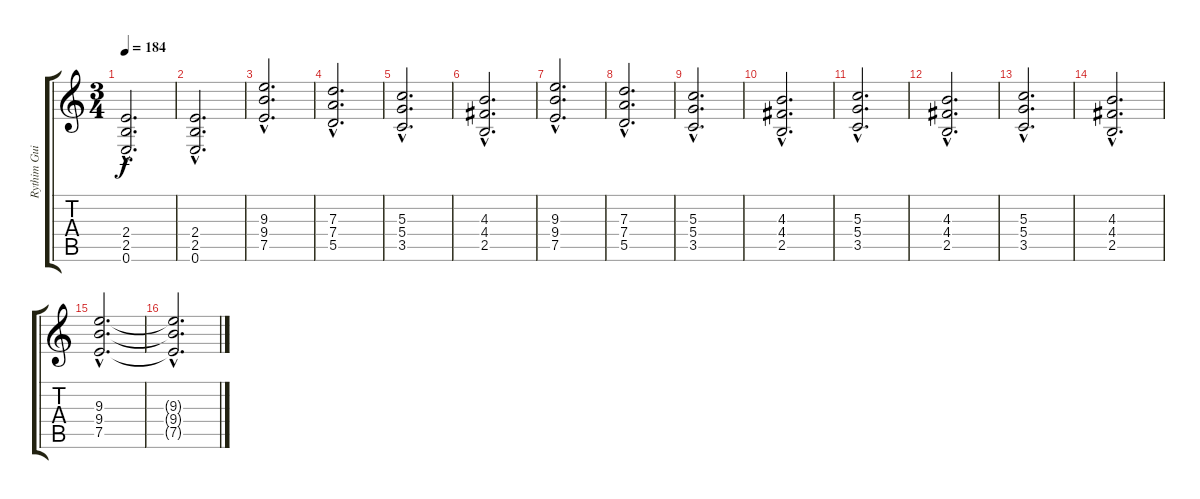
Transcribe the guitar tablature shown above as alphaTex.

\track ("Rythim Guitar" "Rythim Gui") {instrument distortionguitar}
\staff {score tabs}
\tuning (E4 B3 G3 D3 A2 E2) {hide}
\ts (3 4)
\tempo 184
\clef g2
\ks c
(2.4{hac} 2.5{hac} 0.6{hac}).2{d dy f} |
(2.4{hac} 2.5{hac} 0.6{hac}).2{d} |
(9.3{hac} 9.4{hac} 7.5{hac}).2{d} |
(7.3{hac} 7.4{hac} 5.5{hac}).2{d} |
(5.3{hac} 5.4{hac} 3.5{hac}).2{d} |
(4.3{hac} 4.4{hac} 2.5{hac}).2{d} |
(9.3{hac} 9.4{hac} 7.5{hac}).2{d} |
(7.3{hac} 7.4{hac} 5.5{hac}).2{d} |
(5.3{hac} 5.4{hac} 3.5{hac}).2{d} |
(4.3{hac} 4.4{hac} 2.5{hac}).2{d} |
(5.3{hac} 5.4{hac} 3.5{hac}).2{d} |
(4.3{hac} 4.4{hac} 2.5{hac}).2{d} |
(5.3{hac} 5.4{hac} 3.5{hac}).2{d} |
(4.3{hac} 4.4{hac} 2.5{hac}).2{d} |
(9.3{hac} 9.4{hac} 7.5{hac}).2{d} |
(9.3{hac t} 9.4{hac t} 7.5{hac t}).2{d}
